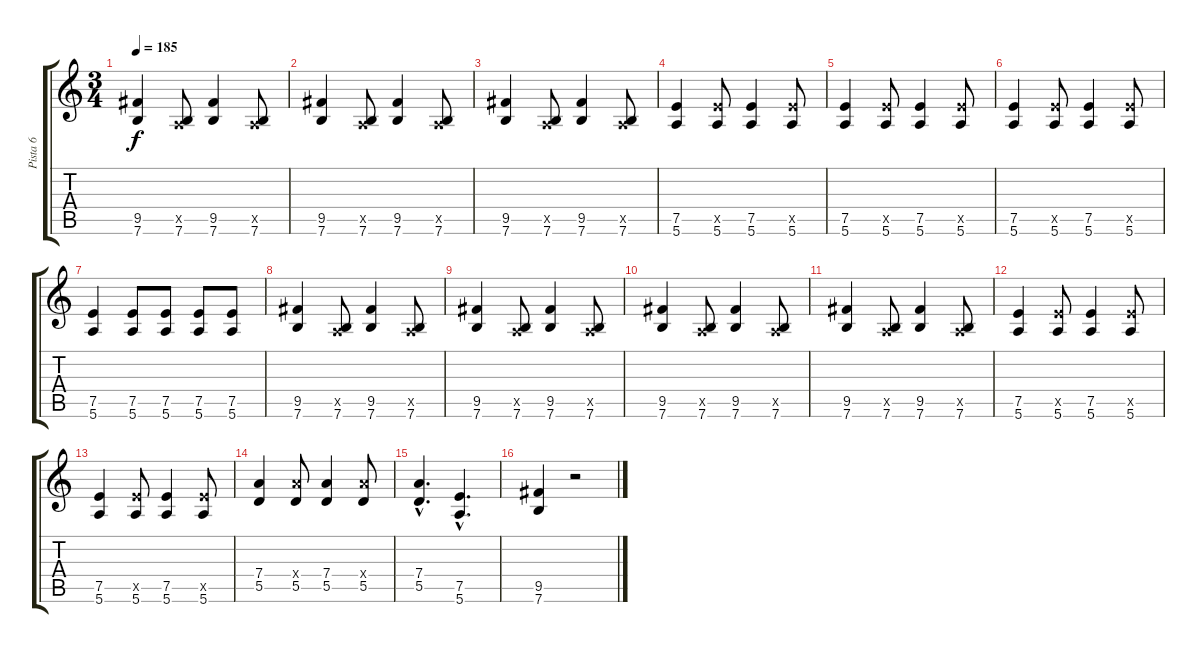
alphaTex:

\track ("Pista 6" "Pista 6") {instrument distortionguitar}
\staff {score tabs}
\tuning (E4 B3 G3 D3 A2 E2) {hide}
\ts (3 4)
\tempo 185
\clef g2
\ks c
(9.5 7.6).4{dy f} (0.5{x} 7.6).8 (9.5 7.6).4 (0.5{x} 7.6).8 |
(9.5 7.6).4 (0.5{x} 7.6).8 (9.5 7.6).4 (0.5{x} 7.6).8 |
(9.5 7.6).4 (0.5{x} 7.6).8 (9.5 7.6).4 (0.5{x} 7.6).8 |
(7.5 5.6).4 (7.5{x} 5.6).8 (7.5 5.6).4 (7.5{x} 5.6).8 |
(7.5 5.6).4 (7.5{x} 5.6).8 (7.5 5.6).4 (7.5{x} 5.6).8 |
(7.5 5.6).4 (7.5{x} 5.6).8 (7.5 5.6).4 (7.5{x} 5.6).8 |
(7.5 5.6).4 (7.5 5.6).8 (7.5 5.6).8 (7.5 5.6).8 (7.5 5.6).8 |
(9.5 7.6).4 (0.5{x} 7.6).8 (9.5 7.6).4 (0.5{x} 7.6).8 |
(9.5 7.6).4 (0.5{x} 7.6).8 (9.5 7.6).4 (0.5{x} 7.6).8 |
(9.5 7.6).4 (0.5{x} 7.6).8 (9.5 7.6).4 (0.5{x} 7.6).8 |
(9.5 7.6).4 (0.5{x} 7.6).8 (9.5 7.6).4 (0.5{x} 7.6).8 |
(7.5 5.6).4 (7.5{x} 5.6).8 (7.5 5.6).4 (7.5{x} 5.6).8 |
(7.5 5.6).4 (7.5{x} 5.6).8 (7.5 5.6).4 (7.5{x} 5.6).8 |
(7.4 5.5).4 (7.4{x} 5.5).8 (7.4 5.5).4 (7.4{x} 5.5).8 |
(7.4{hac} 5.5{hac}).4{d} (7.5{hac} 5.6{hac}).4{d} |
(9.5 7.6).4 r.2
